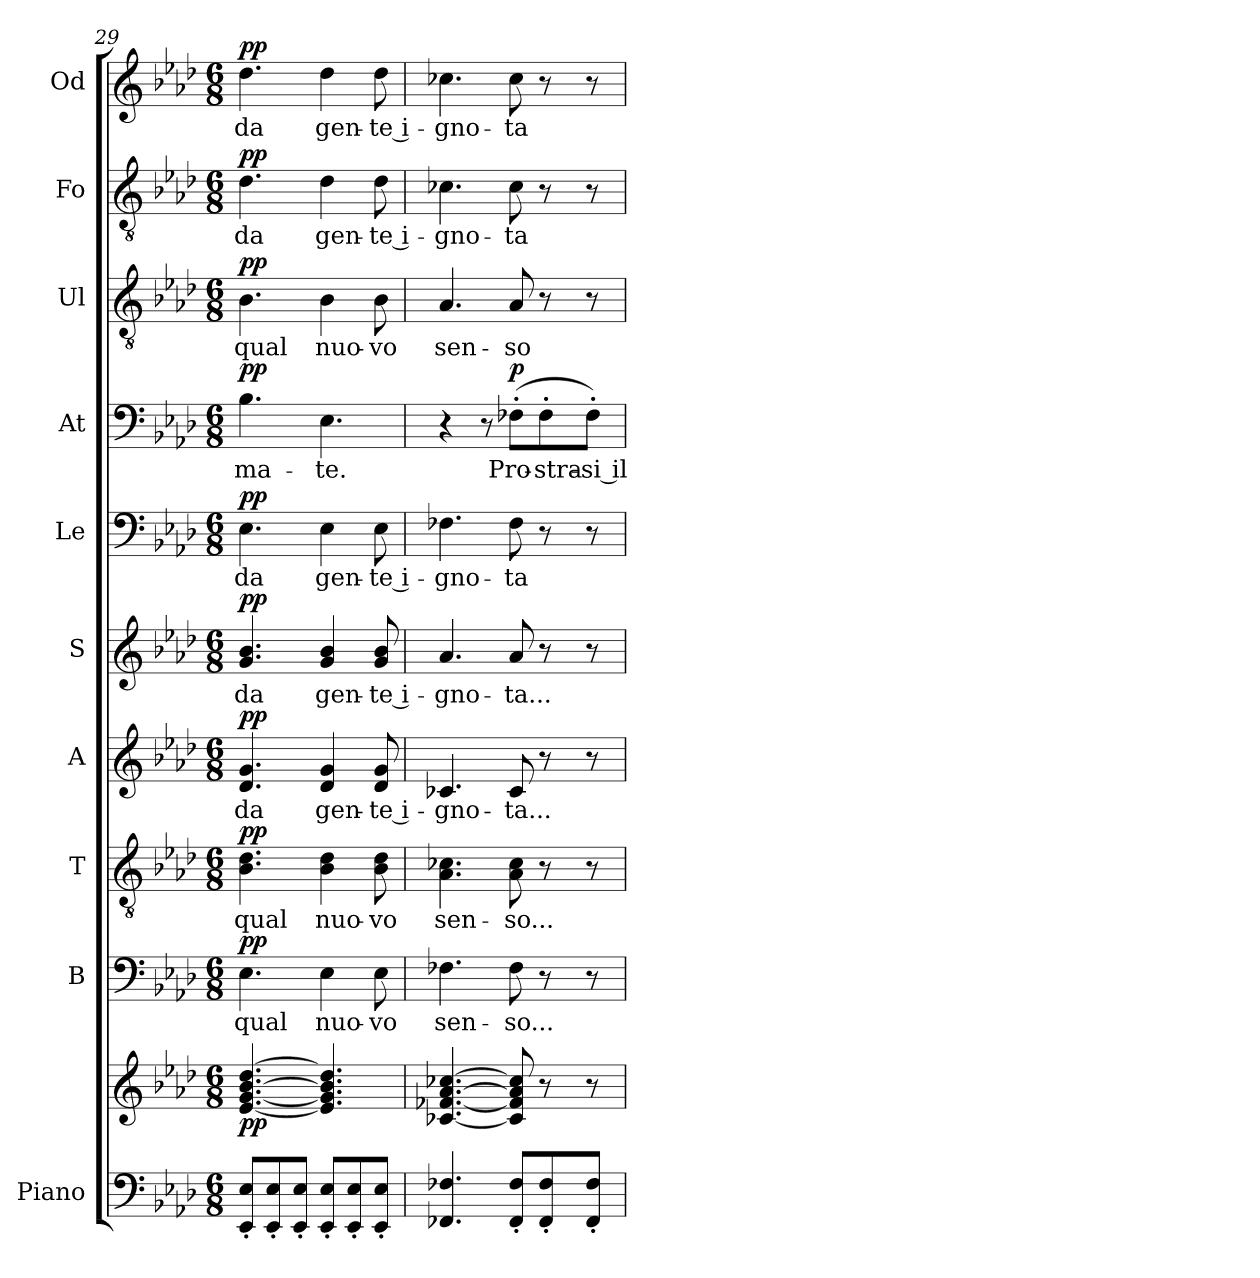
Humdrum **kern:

**kern	**kern	**dynam	**kern	**text	**dynam	**kern	**text	**dynam	**kern	**text	**dynam	**kern	**text	**dynam	**kern	**text	**dynam	**kern	**text	**dynam	**kern	**text	**dynam	**kern	**text	**dynam	**kern	**text	**dynam
*part10	*part10	*part10	*part9	*part9	*part9	*part8	*part8	*part8	*part7	*part7	*part7	*part6	*part6	*part6	*part5	*part5	*part5	*part4	*part4	*part4	*part3	*part3	*part3	*part2	*part2	*part2	*part1	*part1	*part1
*staff11	*staff10	*staff10/11	*staff9	*staff9	*staff9	*staff8	*staff8	*staff8	*staff7	*staff7	*staff7	*staff6	*staff6	*staff6	*staff5	*staff5	*staff5	*staff4	*staff4	*staff4	*staff3	*staff3	*staff3	*staff2	*staff2	*staff2	*staff1	*staff1	*staff1
*I"Piano	*	*	*I"B	*	*	*I"T	*	*	*I"A	*	*	*I"S	*	*	*I"Le	*	*	*I"At	*	*	*I"Ul	*	*	*I"Fo	*	*	*I"Od	*	*
*I'Pno	*	*	*I'B	*	*	*I'T	*	*	*I'A	*	*	*I'S	*	*	*I'Le	*	*	*I'At	*	*	*I'Ul	*	*	*I'Fo	*	*	*I'Od	*	*
!!LO:PB:g=z
*clefF4	*clefG2	*	*clefF4	*	*	*clefGv2	*	*	*clefG2	*	*	*clefG2	*	*	*clefF4	*	*	*clefF4	*	*	*clefGv2	*	*	*clefGv2	*	*	*clefG2	*	*
*k[b-e-a-d-]	*k[b-e-a-d-]	*	*k[b-e-a-d-]	*	*	*k[b-e-a-d-]	*	*	*k[b-e-a-d-]	*	*	*k[b-e-a-d-]	*	*	*k[b-e-a-d-]	*	*	*k[b-e-a-d-]	*	*	*k[b-e-a-d-]	*	*	*k[b-e-a-d-]	*	*	*k[b-e-a-d-]	*	*
*M6/8	*M6/8	*	*M6/8	*	*	*M6/8	*	*	*M6/8	*	*	*M6/8	*	*	*M6/8	*	*	*M6/8	*	*	*M6/8	*	*	*M6/8	*	*	*M6/8	*	*
=29	=29	=29	=29	=29	=29	=29	=29	=29	=29	=29	=29	=29	=29	=29	=29	=29	=29	=29	=29	=29	=29	=29	=29	=29	=29	=29	=29	=29	=29
!	!	!LO:DY:b	!	!LO:LY:b	!LO:DY:a	!	!LO:LY:b	!LO:DY:a	!	!LO:LY:b	!LO:DY:a	!	!LO:LY:b	!LO:DY:a	!	!LO:LY:b	!LO:DY:a	!	!LO:LY:b	!LO:DY:a	!	!LO:LY:b	!LO:DY:a	!	!LO:LY:b	!LO:DY:a	!	!LO:LY:b	!LO:DY:a
8EE-/' 8E-/'L	[4.e-/ [4.g/ [4.b-/ [4.dd-/	pp	4.E-\	qual	pp	4.B-!\ 4.d-\	qual	pp	4.d-/ 4.g!/	da	pp	4.g!/ 4.b-/	da	pp	4.E-\	da	pp	4.B-\	-ma-	pp	4.B-\	qual	pp	4.d-\	da	pp	4.dd-\	da	pp
8EE-/' 8E-/'	.	.	.	.	.	.	.	.	.	.	.	.	.	.	.	.	.	.	.	.	.	.	.	.	.	.	.	.	.
8EE-/' 8E-/'J	.	.	.	.	.	.	.	.	.	.	.	.	.	.	.	.	.	.	.	.	.	.	.	.	.	.	.	.	.
!	!	!	!	!LO:LY:b	!	!	!LO:LY:b	!	!	!LO:LY:b	!	!	!LO:LY:b	!	!	!LO:LY:b	!	!	!LO:LY:b	!	!	!LO:LY:b	!	!	!LO:LY:b	!	!	!LO:LY:b	!
8EE-/' 8E-/'L	4.e-/] 4.g/] 4.b-/] 4.dd-/]	.	4E-\	nuo-	.	4B-!\ 4d-\	nuo-	.	4d-/ 4g!/	gen-	.	4g!/ 4b-/	gen-	.	4E-\	gen-	.	4.E-\	-te.	.	4B-\	nuo-	.	4d-\	gen-	.	4dd-\	gen-	.
8EE-/' 8E-/'	.	.	.	.	.	.	.	.	.	.	.	.	.	.	.	.	.	.	.	.	.	.	.	.	.	.	.	.	.
!	!	!	!	!LO:LY:b	!	!	!LO:LY:b	!	!	!LO:LY:b	!	!	!LO:LY:b	!	!	!LO:LY:b	!	!	!	!	!	!LO:LY:b	!	!	!LO:LY:b	!	!	!LO:LY:b	!
8EE-/' 8E-/'J	.	.	8E-\	-vo	.	8B-!\ 8d-\	-vo	.	8d-/ 8g!/	-te i-	.	8g!/ 8b-/	-te i-	.	8E-\	-te i-	.	.	.	.	8B-\	-vo	.	8d-\	-te i-	.	8dd-\	-te i-	.
=30	=30	=30	=30	=30	=30	=30	=30	=30	=30	=30	=30	=30	=30	=30	=30	=30	=30	=30	=30	=30	=30	=30	=30	=30	=30	=30	=30	=30	=30
!	!	!	!	!LO:LY:b	!	!	!LO:LY:b	!	!	!LO:LY:b	!	!	!LO:LY:b	!	!	!LO:LY:b	!	!	!	!	!	!LO:LY:b	!	!	!LO:LY:b	!	!	!LO:LY:b	!
4.FF-X/ 4.F-X/	[4.c-X/ [4.f-X/ [4.a-/ [4.cc-X/	.	4.F-X\	sen-	.	4.A-!\ 4.c-X\	sen-	.	4.c-X/	-gno-	.	4.a-/	-gno-	.	4.F-X\	-gno-	.	4r	.	.	4.A-/	sen-	.	4.c-X\	-gno-	.	4.cc-X\	-gno-	.
.	.	.	.	.	.	.	.	.	.	.	.	.	.	.	.	.	.	8r	.	.	.	.	.	.	.	.	.	.	.
!	!	!	!	!LO:LY:b	!	!	!LO:LY:b	!	!	!LO:LY:b	!	!	!LO:LY:b	!	!	!LO:LY:b	!	!	!LO:LY:b	!LO:DY:a	!	!LO:LY:b	!	!	!LO:LY:b	!	!	!LO:LY:b	!
8FF-/' 8F-/'L	8c-/] 8f-/] 8a-/] 8cc-/]	.	8F-\	-so...	.	8A-!\ 8c-\	-so...	.	8c-/	-ta...	.	8a-/	-ta...	.	8F-\	-ta	.	(>8F-X'\L	Pro-	p	8A-/	-so	.	8c-\	-ta	.	8cc-\	-ta	.
!	!	!	!	!	!	!	!	!	!	!	!	!	!	!	!	!	!	!	!LO:LY:b	!	!	!	!	!	!	!	!	!	!
8FF-/' 8F-/'	8r	.	8r	.	.	8r	.	.	8r	.	.	8r	.	.	8r	.	.	8F-'\	-stra-	.	8r	.	.	8r	.	.	8r	.	.
!	!	!	!	!	!	!	!	!	!	!	!	!	!	!	!	!	!	!	!LO:LY:b	!	!	!	!	!	!	!	!	!	!
8FF-/' 8F-/'J	8r	.	8r	.	.	8r	.	.	8r	.	.	8r	.	.	8r	.	.	8F-'\J)	-si il	.	8r	.	.	8r	.	.	8r	.	.
=	=	=	=	=	=	=	=	=	=	=	=	=	=	=	=	=	=	=	=	=	=	=	=	=	=	=	=	=	=
*-	*-	*-	*-	*-	*-	*-	*-	*-	*-	*-	*-	*-	*-	*-	*-	*-	*-	*-	*-	*-	*-	*-	*-	*-	*-	*-	*-	*-	*-
